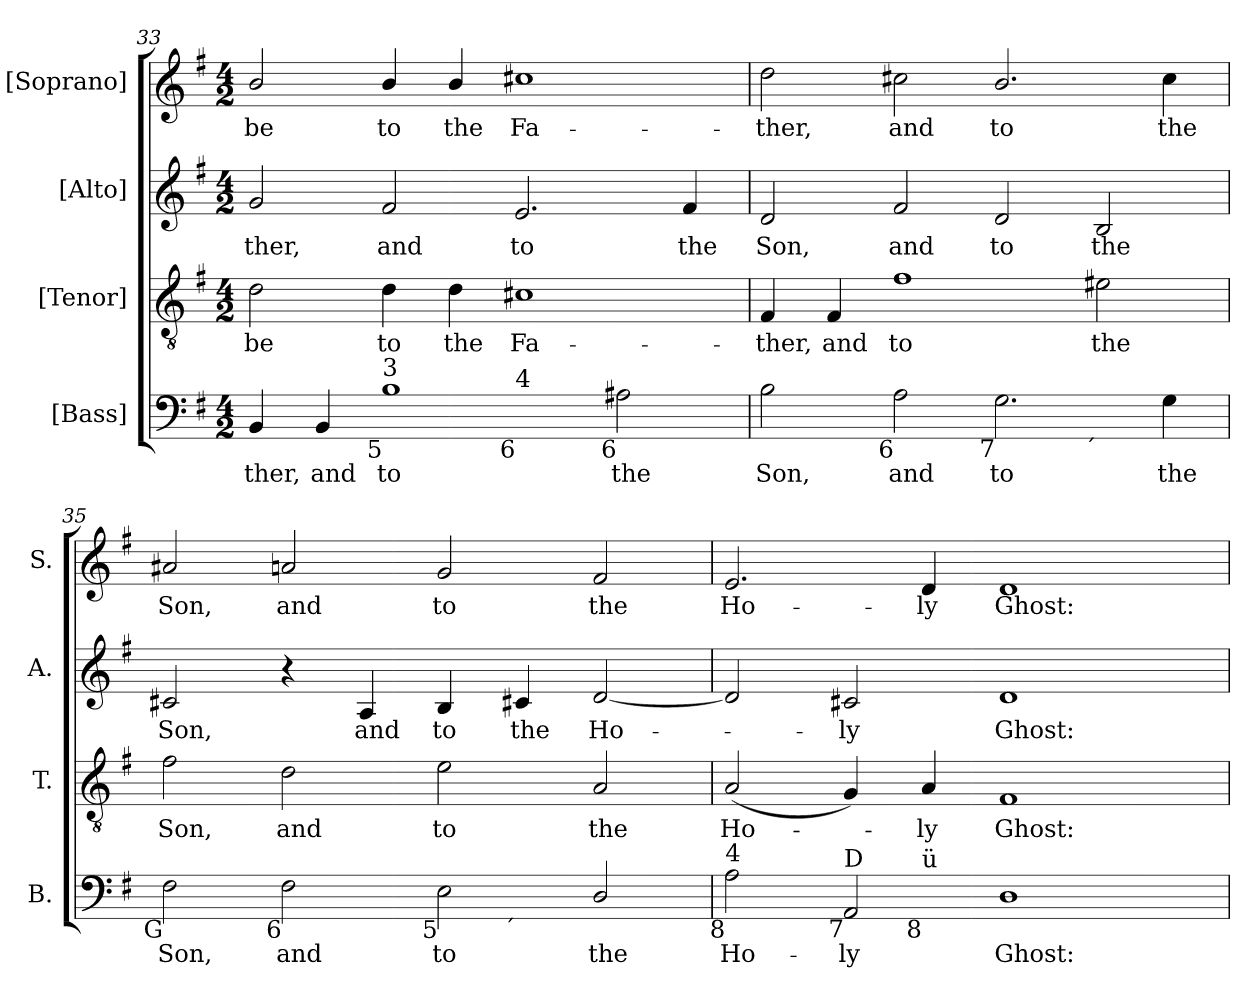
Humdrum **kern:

**kern	**text	**kern	**text	**kern	**text	**kern	**text
*part4	*part4	*part3	*part3	*part2	*part2	*part1	*part1
*staff4	*staff4	*staff3	*staff3	*staff2	*staff2	*staff1	*staff1
*I"[Bass]	*	*I"[Tenor]	*	*I"[Alto]	*	*I"[Soprano]	*
*I'B.	*	*I'T.	*	*I'A.	*	*I'S.	*
*clefF4	*	*clefGv2	*	*clefG2	*	*clefG2	*
*	*	*ITrd7c12	*	*	*	*	*
*k[f#]	*	*k[f#]	*	*k[f#]	*	*k[f#]	*
*e:	*	*e:	*	*e:	*	*e:	*
*M4/2	*	*M4/2	*	*M4/2	*	*M4/2	*
=33	=33	=33	=33	=33	=33	=33	=33
!	!LO:LY:b:color=#000000	!	!	!	!	!	!
!	!	!	!LO:LY:b:color=#000000	!	!	!	!
!	!	!	!	!	!LO:LY:b:color=#000000	!	!
!LO:TX:b:rj:t=6	!	!	!	!	!	!	!
!	!	!	!	!	!	!	!LO:LY:b:color=#000000
*^	*	*	*	*	*	*	*
4BBi/	1ryy	-ther,	2Di\	be	2gi/	-ther,	2bi/	be
!	!	!LO:LY:b:color=#000000	!	!	!	!	!	!
4BBi/	.	and	.	.	.	.	.	.
!	!	!LO:LY:b:color=#000000	!	!	!	!	!	!
!	!	!	!	!LO:LY:b:color=#000000	!	!	!	!
!	!	!	!	!	!	!LO:LY:b:color=#000000	!	!
!LO:TX:b:rj:t=5	!	!	!	!	!	!	!	!
!LO:TX:t=3	!	!	!	!	!	!	!	!
!	!	!	!	!	!	!	!	!LO:LY:b:color=#000000
1Bi	.	to	4Di\	to	2f#i/	and	4bi/	to
!	!	!	!	!LO:LY:b:color=#000000	!	!	!	!
!	!	!	!	!	!	!	!	!LO:LY:b:color=#000000
.	.	.	4Di\	the	.	.	4bi/	the
!	!	!	!	!LO:LY:b:color=#000000	!	!	!	!
!	!	!	!	!	!	!LO:LY:b:color=#000000	!	!
!	!LO:TX:b:rj:t=6	!	!	!	!	!	!	!
!	!LO:TX:t=4	!	!	!	!	!	!	!
!	!	!	!	!	!	!	!	!LO:LY:b:color=#000000
.	1ryy	.	1C#Xi	Fa-	2.ei/	to	1cc#Xi	Fa-
!LO:TX:b:rj:t=6	!	!	!	!	!	!	!	!
!	!	!LO:LY:b:color=#000000	!	!	!	!	!	!
2A#Xi\	.	the	.	.	.	.	.	.
!	!	!	!	!	!	!LO:LY:b:color=#000000	!	!
.	.	.	.	.	4f#i/	the	.	.
=34	=34	=34	=34	=34	=34	=34	=34	=34
!	!	!LO:LY:b:color=#000000	!	!	!	!	!	!
!	!	!	!	!LO:LY:b:color=#000000	!	!	!	!
!	!	!	!	!	!	!LO:LY:b:color=#000000	!	!
!	!	!	!	!	!	!	!	!LO:LY:b:color=#000000
2Bi\	1.ryy	Son,	4FF#i/	-ther,	2di/	Son,	2ddi\	-ther,
!	!	!	!	!LO:LY:b:color=#000000	!	!	!	!
.	.	.	4FF#i/	and	.	.	.	.
!	!	!LO:LY:b:color=#000000	!	!	!	!	!	!
!	!	!	!	!LO:LY:b:color=#000000	!	!	!	!
!	!	!	!	!	!	!LO:LY:b:color=#000000	!	!
!LO:TX:b:rj:t=6	!	!	!	!	!	!	!	!
!	!	!	!	!	!	!	!	!LO:LY:b:color=#000000
2Ai\	.	and	1F#i	to	2f#i/	and	2cc#Xi\	and
!	!	!LO:LY:b:color=#000000	!	!	!	!	!	!
!	!	!	!	!	!	!LO:LY:b:color=#000000	!	!
!LO:TX:b:rj:t=7	!	!	!	!	!	!	!	!
!	!	!	!	!	!	!	!	!LO:LY:b:color=#000000
2.Gi\	.	to	.	.	2di/	to	2.bi/	to
!	!	!	!	!LO:LY:b:color=#000000	!	!	!	!
!	!LO:TX:b:rj:t=´	!	!	!	!	!	!	!
!	!	!	!	!	!	!LO:LY:b:color=#000000	!	!
.	2ryy	.	2E#Xi\	the	2Bi/	the	.	.
!	!	!LO:LY:b:color=#000000	!	!	!	!	!	!
!	!	!	!	!	!	!	!	!LO:LY:b:color=#000000
4Gi\	.	the	.	.	.	.	4cc#i\	the
=35	=35	=35	=35	=35	=35	=35	=35	=35
!	!	!LO:LY:b:color=#000000	!	!	!	!	!	!
!	!	!	!	!LO:LY:b:color=#000000	!	!	!	!
!	!	!	!	!	!	!LO:LY:b:color=#000000	!	!
!LO:TX:b:rj:t=G	!	!	!	!	!	!	!	!
!	!	!	!	!	!	!	!	!LO:LY:b:color=#000000
2F#i\	1ryy	Son,	2F#i\	Son,	2c#Xi/	Son,	2a#Xi/	Son,
!	!	!LO:LY:b:color=#000000	!	!	!	!	!	!
!	!	!	!	!LO:LY:b:color=#000000	!	!	!	!
!LO:TX:b:rj:t=6	!	!	!	!	!	!	!	!
!	!	!	!	!	!	!	!	!LO:LY:b:color=#000000
2F#i\	.	and	2Di\	and	4r	.	2ani/	and
!	!	!	!	!	!	!LO:LY:b:color=#000000	!	!
.	.	.	.	.	4Ai/	and	.	.
!	!	!LO:LY:b:color=#000000	!	!	!	!	!	!
!	!	!	!	!LO:LY:b:color=#000000	!	!	!	!
!	!	!	!	!	!	!LO:LY:b:color=#000000	!	!
!LO:TX:b:rj:t=5	!	!	!	!	!	!	!	!
!	!	!	!	!	!	!	!	!LO:LY:b:color=#000000
2Ei\	4ryy	to	2Ei\	to	4Bi/	to	2gi/	to
!	!LO:TX:b:rj:t=´	!	!	!	!	!	!	!
!	!	!	!	!	!	!LO:LY:b:color=#000000	!	!
.	2.ryy	.	.	.	4c#Xi/	the	.	.
!	!	!LO:LY:b:color=#000000	!	!	!	!	!	!
!	!	!	!	!LO:LY:b:color=#000000	!	!	!	!
!	!	!	!	!	!	!LO:LY:b:color=#000000	!	!
!	!	!	!	!	!	!	!	!LO:LY:b:color=#000000
2Di/	.	the	2AAi/	the	[2di/	Ho-	2f#i/	the
!!LO:LB:g=z
=36	=36	=36	=36	=36	=36	=36	=36	=36
!	!	!LO:LY:b:color=#000000	!	!	!	!	!	!
!	!	!	!	!LO:LY:b:color=#000000	!	!	!	!
!LO:TX:b:rj:t=8	!	!	!	!	!	!	!	!
!LO:TX:t=4	!	!	!	!	!	!	!	!
!	!	!	!	!	!	!	!	!LO:LY:b:color=#000000
2Ai\	2.ryy	Ho-	(2AAi/	Ho-	2di/]	.	2.ei/	Ho-
!	!	!LO:LY:b:color=#000000	!	!	!	!	!	!
!LO:TX:b:rj:t=7	!	!	!	!	!	!	!	!
!LO:TX:t=D	!	!	!	!	!	!	!	!
!	!	!	!	!	!	!LO:LY:b:color=#000000	!	!
2AAi/	.	-ly	4GGi/)	.	2c#Xi/	-ly	.	.
!	!	!	!	!LO:LY:b:color=#000000	!	!	!	!
!	!LO:TX:b:rj:t=8	!	!	!	!	!	!	!
!	!LO:TX:t=ü	!	!	!	!	!	!	!
!	!	!	!	!	!	!	!	!LO:LY:b:color=#000000
.	1ryy	.	4AAi/	-ly	.	.	4di/	-ly
!	!	!LO:LY:b:color=#000000	!	!	!	!	!	!
!	!	!	!	!LO:LY:b:color=#000000	!	!	!	!
!	!	!	!	!	!	!LO:LY:b:color=#000000	!	!
!	!	!	!	!	!	!	!	!LO:LY:b:color=#000000
1Di	.	Ghost:	1FF#i	Ghost:	1di	Ghost:	1di	Ghost:
.	4ryy	.	.	.	.	.	.	.
*v	*v	*	*	*	*	*	*	*
=	=	=	=	=	=	=	=
*-	*-	*-	*-	*-	*-	*-	*-
